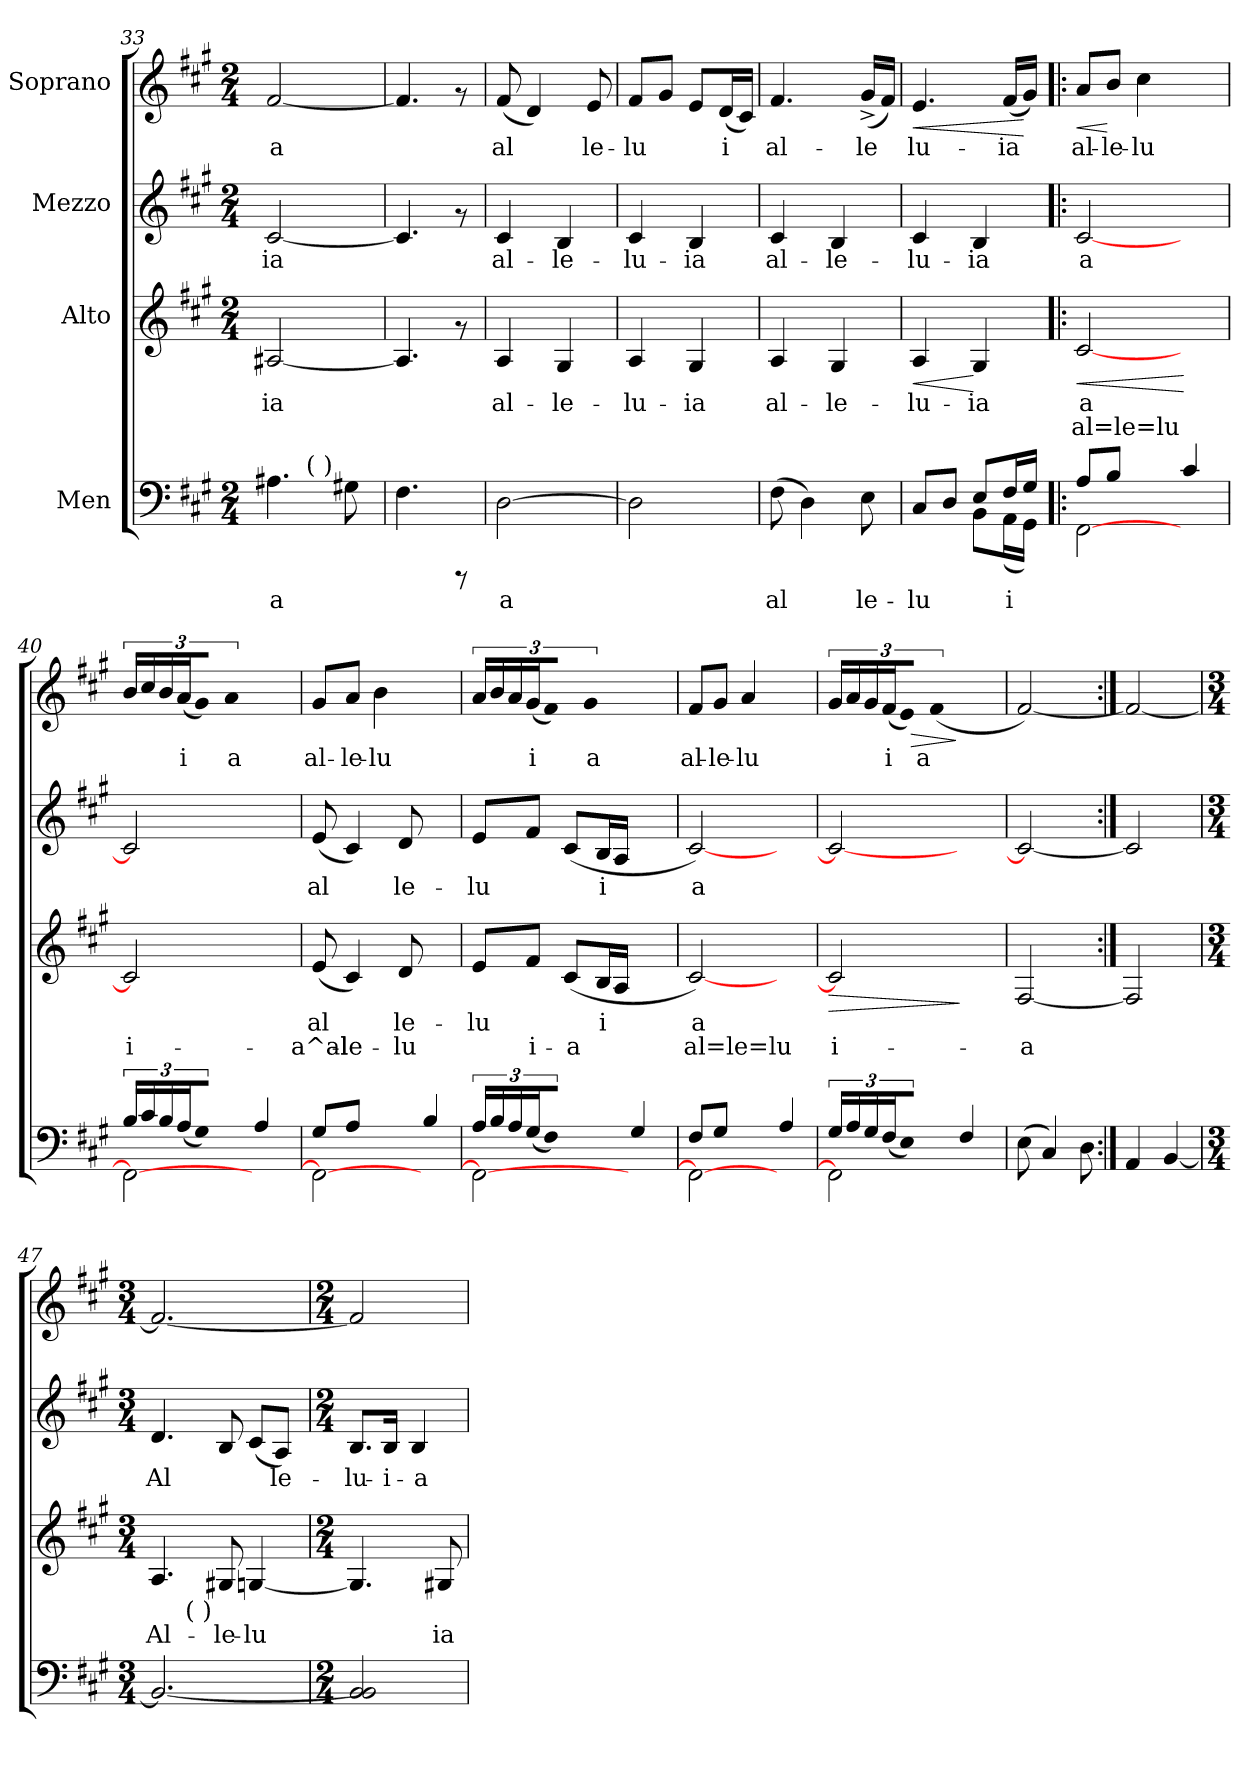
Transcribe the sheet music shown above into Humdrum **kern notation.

**kern	**text	**kern	**text	**text	**dynam	**kern	**text	**kern	**text	**dynam
*part4	*part4	*part3	*part3	*part3	*part3	*part2	*part2	*part1	*part1	*part1
*staff4	*staff4	*staff3	*staff3	*staff3	*staff3	*staff2	*staff2	*staff1	*staff1	*staff1
*I"Men	*	*I"Alto	*	*	*	*I"Mezzo	*	*I"Soprano	*	*
*clefF4	*	*clefG2	*	*	*	*clefG2	*	*clefG2	*	*
*k[f#c#g#]	*	*k[f#c#g#]	*	*	*	*k[f#c#g#]	*	*k[f#c#g#]	*	*
*A:	*	*A:	*	*	*	*A:	*	*A:	*	*
*M2/4	*	*M2/4	*	*	*	*M2/4	*	*M2/4	*	*
=33	=33	=33	=33	=33	=33	=33	=33	=33	=33	=33
!	!LO:LY:b:cj	!	!LO:LY:b:cj	!	!	!	!LO:LY:b:cj	!	!LO:LY:b:cj	!
*^	*	*	*	*	*	*	*	*	*	*
4.A#X\	8.ryy	a	[<2A#X/	-ia	.	.	[<2c#/	-ia	[<2f#/	-a	.
!	!LO:TX:a:t=( )	!	!	!	!	!	!	!	!	!	!
.	4ryy	.	.	.	.	.	.	.	.	.	.
!	!	!LO:LY:b:cj	!	!	!	!	!	!	!	!	!
8G#X\	.	.	.	.	.	.	.	.	.	.	.
.	16ryy	.	.	.	.	.	.	.	.	.	.
=34	=34	=34	=34	=34	=34	=34	=34	=34	=34	=34	=34
!	!	!LO:LY:b:cj	!	!LO:LY:b:cj	!	!	!	!LO:LY:b:cj	!	!LO:LY:b:cj	!
*v	*v	*	*	*	*	*	*	*	*	*	*
4.F#\	.	4.A#/]	.	.	.	4.c#/]	.	4.f#/]	.	.
8rCCC	.	8rf	.	.	.	8rf	.	8rf	.	.
=35	=35	=35	=35	=35	=35	=35	=35	=35	=35	=35
!	!LO:LY:b:cj	!	!LO:LY:b:cj	!	!	!	!LO:LY:b:cj	!	!LO:LY:b:cj	!
[>2D\	a	4A/	al-	.	.	4c#/	al-	(<8f#/	al-	.
!	!	!	!	!	!	!	!	!	!LO:LY:b:cj	!
.	.	.	.	.	.	.	.	4d/)	--	.
!	!	!	!LO:LY:b:cj	!	!	!	!LO:LY:b:cj	!	!	!
.	.	4G#/	-le-	.	.	4B/	-le-	.	.	.
!	!	!	!	!	!	!	!	!	!LO:LY:b:cj	!
.	.	.	.	.	.	.	.	8e/	-le-	.
=36	=36	=36	=36	=36	=36	=36	=36	=36	=36	=36
!	!LO:LY:b:cj	!	!LO:LY:b:cj	!	!	!	!LO:LY:b:cj	!	!LO:LY:b:cj	!
2D\]	.	4A/	-lu-	.	.	4c#/	-lu-	8f#/L	-lu	.
!	!	!	!	!	!	!	!	!	!LO:LY:b:cj	!
.	.	.	.	.	.	.	.	8g#/J	.	.
!	!	!	!LO:LY:b:cj	!	!	!	!LO:LY:b:cj	!	!LO:LY:b:cj	!
.	.	4G#/	-ia	.	.	4B/	-ia	8e/L	.	.
!	!	!	!	!	!	!	!	!	!LO:LY:b:cj	!
.	.	.	.	.	.	.	.	(<16d/	i-	.
!	!	!	!	!	!	!	!	!	!LO:LY:b:cj	!
.	.	.	.	.	.	.	.	16c#/J)	--	.
=37	=37	=37	=37	=37	=37	=37	=37	=37	=37	=37
!	!LO:LY:b:cj	!	!LO:LY:b:cj	!	!	!	!LO:LY:b:cj	!	!LO:LY:b:cj	!
(>8F#\	al-	4A/	al-	.	.	4c#/	al-	4.f#/	-al-	.
!	!LO:LY:b:cj	!	!	!	!	!	!	!	!	!
4D\)	--	.	.	.	.	.	.	.	.	.
!	!	!	!LO:LY:b:cj	!	!	!	!LO:LY:b:cj	!	!	!
.	.	4G#/	-le-	.	.	4B/	-le-	.	.	.
!	!LO:LY:b:cj	!	!	!	!	!	!	!	!LO:LY:b:cj	!
8E\	-le-	.	.	.	.	.	.	(<16g#^>/L	-le-	.
!	!	!	!	!	!	!	!	!	!LO:LY:b:cj	!
.	.	.	.	.	.	.	.	16f#/J)	--	.
=38	=38	=38	=38	=38	=38	=38	=38	=38	=38	=38
!	!LO:LY:b:cj	!	!LO:LY:b:cj	!	!LO:HP:b	!	!LO:LY:b:cj	!	!LO:LY:b:cj	!LO:HP:b
*^	*	*	*	*	*	*	*	*	*	*
8C#/L	4ryy	-lu	4A/	-lu-	.	<	4c#/	-lu-	4.e/	-lu-	<
!	!	!LO:LY:b:cj	!	!	!	!	!	!	!	!	!
8D/J	.	.	.	.	.	.	.	.	.	.	.
!	!	!LO:LY:b:cj	!	!LO:LY:b:cj	!	!	!	!LO:LY:b:cj	!	!	!
8E/L	8BB\L	.	4G#/	-ia	.	[	4B/	-ia	.	.	.
!	!	!LO:LY:b:cj	!	!	!	!	!	!	!	!LO:LY:b:cj	!
16F#/	(<16AA\	i-	.	.	.	.	.	.	(<16f#/L	-ia	.
!	!	!LO:LY:b:cj	!	!	!	!	!	!	!	!LO:LY:b:cj	!
16G#/J	16GG#\J)	--	.	.	.	.	.	.	16g#/J)	.	[
!!LO:LB:g=z
=39!|:	=39!|:	=39!|:	=39!|:	=39!|:	=39!|:	=39!|:	=39!|:	=39!|:	=39!|:	=39!|:	=39!|:
!	!	!LO:LY:b:cj	!	!LO:LY:b:cj	!LO:LY:b:cj	!LO:HP:b	!	!LO:LY:b:cj	!	!LO:LY:b:cj	!LO:HP:b
[<2FF#\	8A/L	--	[<2c#/	a	al=le=lu	<	[<2c#/	a	8a/L	al-	<
!	!	!LO:LY:b:cj	!	!	!	!	!	!	!	!LO:LY:b:cj	!
.	8B/J	--	.	.	.	.	.	.	8b/J	-le-	[
!	!	!	!	!	!	!	!	!	!	!LO:LY:b:cj	!
.	2ryy	.	.	.	.	.	.	.	4cc#\	-lu	.
!	!	!LO:LY:b:cj	!	!	!	!	!	!	!	!	!
4c#/	.	--	4ryy	.	.	[	4ryy	.	4ryy	.	.
=40	=40	=40	=40	=40	=40	=40	=40	=40	=40	=40	=40
!	!	!LO:LY:b:cj	!	!LO:LY:b:cj	!LO:LY:b:cj	!	!	!LO:LY:b:cj	!	!LO:LY:b:cj	!
2FF#\_<	24B/L	--	2c#/]	.	i-	.	2c#/]	.	24b/L	.	.
!	!	!LO:LY:b:cj	!	!	!	!	!	!	!	!LO:LY:b:cj	!
.	24c#/	--	.	.	.	.	.	.	24cc#/	.	.
!	!	!LO:LY:b:cj	!	!	!	!	!	!	!	!LO:LY:b:cj	!
.	24B/	--	.	.	.	.	.	.	24b/	.	.
!	!	!LO:LY:b:cj	!	!	!	!	!	!	!	!LO:LY:b:cj	!
.	(>24A/	--	.	.	.	.	.	.	(<24a/	i-	.
!	!	!LO:LY:b:cj	!	!	!	!	!	!	!	!LO:LY:b:cj	!
.	16G#/J)	--	.	.	.	.	.	.	16g#/J)	--	.
!	!	!	!	!	!	!	!	!	!	!LO:LY:b:cj	!
.	48%25ryy	.	.	.	.	.	.	.	4a/	-a	.
.	.	.	.	.	.	.	.	.	48%13ryy	.	.
!	!	!LO:LY:b:cj	!	!	!	!	!	!	!	!	!
4A/	.	--	4ryy	.	.	.	4ryy	.	.	.	.
=41	=41	=41	=41	=41	=41	=41	=41	=41	=41	=41	=41
!	!	!LO:LY:b:cj	!	!LO:LY:b:cj	!LO:LY:b:cj	!	!	!LO:LY:b:cj	!	!LO:LY:b:cj	!
2FF#\_<	8G#/L	--	(<8e/	-al-	-a^al-	.	(<8e/	al-	8g#/L	al-	.
!	!	!LO:LY:b:cj	!	!LO:LY:b:cj	!LO:LY:b:cj	!	!	!LO:LY:b:cj	!	!LO:LY:b:cj	!
.	8A/J	--	4c#/)	--	-le-	.	4c#/)	--	8a/J	-le-	.
!	!	!	!	!	!	!	!	!	!	!LO:LY:b:cj	!
.	2ryy	.	.	.	.	.	.	.	4b\	-lu	.
!	!	!	!	!LO:LY:b:cj	!LO:LY:b:cj	!	!	!LO:LY:b:cj	!	!	!
.	.	.	8d/	-le-	-lu	.	8d/	-le-	.	.	.
!	!	!LO:LY:b:cj	!	!	!	!	!	!	!	!	!
4B/	.	--	4ryy	.	.	.	4ryy	.	4ryy	.	.
=42	=42	=42	=42	=42	=42	=42	=42	=42	=42	=42	=42
!	!	!LO:LY:b:cj	!	!LO:LY:b:cj	!LO:LY:b:cj	!	!	!LO:LY:b:cj	!	!LO:LY:b:cj	!
2FF#\_<	24A/L	--	8e/L	lu-	--	.	8e/L	-lu-	24a/L	.	.
!	!	!LO:LY:b:cj	!	!	!	!	!	!	!	!LO:LY:b:cj	!
.	24B/	--	.	.	.	.	.	.	24b/	.	.
!	!	!LO:LY:b:cj	!	!	!	!	!	!	!	!LO:LY:b:cj	!
.	24A/	--	.	.	.	.	.	.	24a/	.	.
!	!	!LO:LY:b:cj	!	!LO:LY:b:cj	!LO:LY:b:cj	!	!	!LO:LY:b:cj	!	!LO:LY:b:cj	!
.	(>24G#/	--	8f#/J	-	i-	.	8f#/J	--	(<24g#/	i-	.
!	!	!LO:LY:b:cj	!	!	!	!	!	!	!	!LO:LY:b:cj	!
.	16F#/J)	--	.	.	.	.	.	.	16f#/J)	--	.
!	!	!	!	!	!	!	!	!	!	!LO:LY:b:cj	!
.	48%25ryy	.	.	.	.	.	.	.	4g#/	-a	.
!	!	!	!	!LO:LY:b:cj	!LO:LY:b:cj	!	!	!LO:LY:b:cj	!	!	!
.	.	.	(>8c#/L	-	a	.	(<8c#/L	--	.	.	.
!	!	!	!	!LO:LY:b:cj	!LO:LY:b:cj	!	!	!LO:LY:b:cj	!	!	!
.	.	.	16B/	i-	-	.	16B/	-i-	.	.	.
!	!	!	!	!LO:LY:b:cj	!LO:LY:b:cj	!	!	!LO:LY:b:cj	!	!	!
.	.	.	16A/J	-	-	.	16A/J	--	.	.	.
.	.	.	.	.	.	.	.	.	48%13ryy	.	.
!	!	!LO:LY:b:cj	!	!	!	!	!	!	!	!	!
4G#/	.	--	4ryy	.	.	.	4ryy	.	.	.	.
=43	=43	=43	=43	=43	=43	=43	=43	=43	=43	=43	=43
!	!	!LO:LY:b:cj	!	!LO:LY:b:cj	!LO:LY:b:cj	!	!	!LO:LY:b:cj	!	!LO:LY:b:cj	!
2FF#\_<	8F#/L	--	[<2c#/)	a	al=le=lu	.	[<2c#/)	-a	8f#/L	al-	.
!	!	!LO:LY:b:cj	!	!	!	!	!	!	!	!LO:LY:b:cj	!
.	8G#/J	--	.	.	.	.	.	.	8g#/J	-le-	.
!	!	!	!	!	!	!	!	!	!	!LO:LY:b:cj	!
.	2ryy	.	.	.	.	.	.	.	4a/	-lu	.
!	!	!LO:LY:b:cj	!	!	!	!	!	!	!	!	!
4A/	.	--	4ryy	.	.	.	4ryy	.	4ryy	.	.
=44	=44	=44	=44	=44	=44	=44	=44	=44	=44	=44	=44
!	!	!LO:LY:b:cj	!	!LO:LY:b:cj	!LO:LY:b:cj	!LO:HP:b	!	!LO:LY:b:cj	!	!LO:LY:b:cj	!
2FF#\]	24G#/L	--	2c#/]	.	i-	>	2c#/_<	.	24g#/L	.	.
!	!	!LO:LY:b:cj	!	!	!	!	!	!	!	!LO:LY:b:cj	!
.	24A/	--	.	.	.	.	.	.	24a/	.	.
!	!	!LO:LY:b:cj	!	!	!	!	!	!	!	!LO:LY:b:cj	!
.	24G#/	--	.	.	.	.	.	.	24g#/	.	.
!	!	!LO:LY:b:cj	!	!	!	!	!	!	!	!LO:LY:b:cj	!
.	(>24F#/	--	.	.	.	.	.	.	(<24f#/	i-	.
!	!	!LO:LY:b:cj	!	!	!	!	!	!	!	!LO:LY:b:cj	!
.	16E/J)	--	.	.	.	.	.	.	16e/J)	--	.
!	!	!	!	!	!	!	!	!	!	!LO:LY:b:cj	!LO:HP:b
.	48%25ryy	.	.	.	.	.	.	.	(<4f#/	-a	>
.	.	.	.	.	.	.	.	.	48%13ryy	.	]
!	!	!LO:LY:b:cj	!	!	!	!	!	!	!	!	!
4F#/	.	--	4ryy	.	.	]	4ryy	.	.	.	.
*v	*v	*	*	*	*	*	*	*	*	*	*
=45	=45	=45	=45	=45	=45	=45	=45	=45	=45	=45
!	!LO:LY:b:cj	!	!LO:LY:b:cj	!LO:LY:b:cj	!	!	!LO:LY:b:cj	!	!LO:LY:b:cj	!
(>8E\	--	[<2F#/	-	a	.	2c#/_<	.	[<2f#/)	.	.
!	!LO:LY:b:cj	!	!	!	!	!	!	!	!	!
4C#/)	--	.	.	.	.	.	.	.	.	.
!	!LO:LY:b:cj	!	!	!	!	!	!	!	!	!
8D\	--	.	.	.	.	.	.	.	.	.
=46:|!	=46:|!	=46:|!	=46:|!	=46:|!	=46:|!	=46:|!	=46:|!	=46:|!	=46:|!	=46:|!
!	!LO:LY:b:cj	!	!LO:LY:b:cj	!	!	!	!LO:LY:b:cj	!	!LO:LY:b:cj	!
4AA/	--	2F#/]	.	.	.	2c#/]	.	2f#/_<	.	.
!	!LO:LY:b:cj	!	!	!	!	!	!	!	!	!
[<4BB/	--	.	.	.	.	.	.	.	.	.
=47	=47	=47	=47	=47	=47	=47	=47	=47	=47	=47
*M3/4	*	*M3/4	*	*	*	*M3/4	*	*M3/4	*	*
!	!LO:LY:b:cj	!	!LO:LY:b:cj	!	!	!	!LO:LY:b:cj	!	!LO:LY:b:cj	!
*	*	*^	*	*	*	*	*	*	*	*
2.BB/_<	--	4.A/	8.ryy	Al-	.	.	4.d/	Al	2.f#/_<	.	.
!	!	!	!LO:TX:b:t=( )	!	!	!	!	!	!	!	!
.	.	.	2ryy	.	.	.	.	.	.	.	.
!	!	!	!	!LO:LY:b:cj	!	!	!	!LO:LY:b:cj	!	!	!
.	.	8G#X/	.	-le-	.	.	8B/	.	.	.	.
!	!	!	!	!LO:LY:b:cj	!	!	!	!LO:LY:b:cj	!	!	!
.	.	[<4Gn/	.	-lu-	.	.	(<8c#/L	.	.	.	.
!	!	!	!	!	!	!	!	!LO:LY:b:cj	!	!	!
.	.	.	.	.	.	.	8A/J)	le-	.	.	.
.	.	.	16ryy	.	.	.	.	.	.	.	.
*	*	*v	*v	*	*	*	*	*	*	*	*
=48	=48	=48	=48	=48	=48	=48	=48	=48	=48	=48
*M2/4	*	*M2/4	*	*	*	*M2/4	*	*M2/4	*	*
*	*	*^	*	*	*	*	*	*	*	*
!	!LO:LY:b:cj	!	!	!LO:LY:b:cj	!	!	!	!LO:LY:b:cj	!	!LO:LY:b:cj	!
*	*	*v	*v	*	*	*	*	*	*	*	*
2BB/ 2BB/]	--	4.G/]	--	.	.	8.B/L	-lu-	2f#/]	.	.
!	!	!	!	!	!	!	!LO:LY:b:cj	!	!	!
.	.	.	.	.	.	16B/J	-i-	.	.	.
!	!	!	!	!	!	!	!LO:LY:b:cj	!	!	!
.	.	.	.	.	.	4B/	-a	.	.	.
!	!	!	!LO:LY:b:cj	!	!	!	!	!	!	!
.	.	8G#X/	-ia	.	.	.	.	.	.	.
=	=	=	=	=	=	=	=	=	=	=
*-	*-	*-	*-	*-	*-	*-	*-	*-	*-	*-
